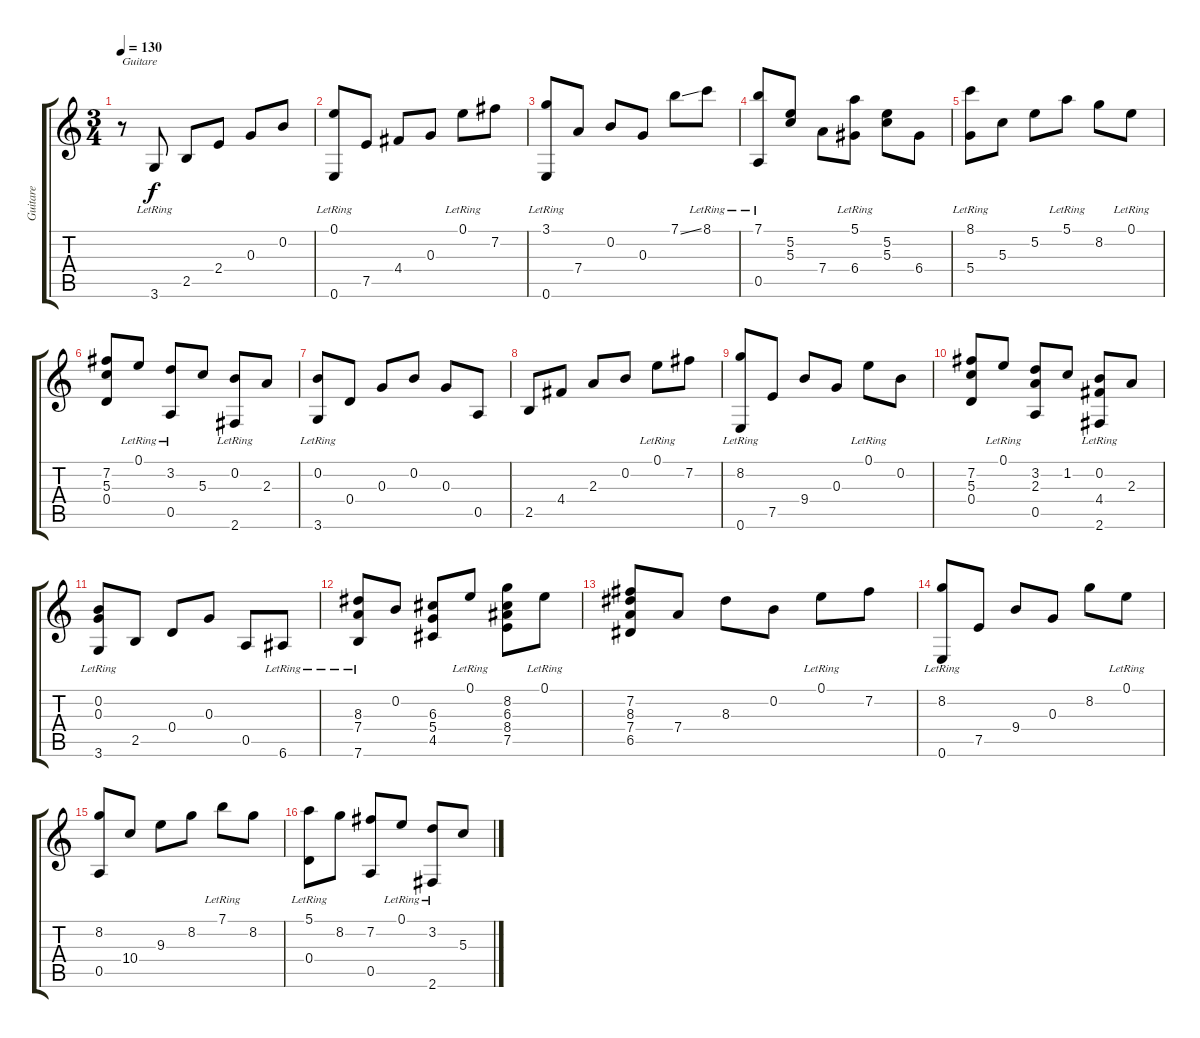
\track ("Guitare" "Guitare") {instrument acousticguitarnylon}
\staff {score tabs}
\tuning (E4 B3 G3 D3 A2 E2) {hide}
\ts (3 4)
\tempo 130
\clef g2
\ks c
r.8{txt "Guitare" dy f instrument acousticguitarnylon} 3.6{lr}.8 2.5.8 2.4.8 0.3.8 0.2.8 |
(0.1{lr} 0.6{lr}).8 7.5.8 4.4.8 0.3.8 0.1{lr}.8 7.2.8 |
(3.1{lr} 0.6{lr}).8 7.4.8 0.2.8 0.3.8 7.1{ss}.8 8.1{lr}.8 |
(7.1{lr} 0.5{lr}).8 (5.2 5.3).8 7.4.8 (5.1{lr} 6.4).8 (5.2 5.3).8 6.4.8 |
(8.1{lr} 5.4).8 5.3.8 5.2.8 5.1{lr}.8 8.2.8 0.1{lr}.8 |
(7.2 5.3 0.4).8 0.1{lr}.8 (3.2 0.5{lr}).8 5.3.8 (0.2 2.6{lr}).8 2.3.8 |
(0.2 3.6{lr}).8 0.4.8 0.3.8 0.2.8 0.3.8 0.5.8 |
2.5.8 4.4.8 2.3.8 0.2.8 0.1{lr}.8 7.2.8 |
(8.2 0.6{lr}).8 7.5.8 9.4.8 0.3.8 0.1{lr}.8 0.2.8 |
(7.2 5.3 0.4).8 0.1{lr}.8 (3.2 2.3 0.5).8 1.2.8 (0.2 4.4 2.6{lr}).8 2.3.8 |
(0.2 0.3 3.6{lr}).8 2.5.8 0.4.8 0.3.8 0.5.8 6.6{lr}.8 |
(8.3 7.4 7.6{lr}).8 0.2.8 (6.3 5.4 4.5).8 0.1{lr}.8 (8.2 6.3 8.4 7.5).8 0.1{lr}.8 |
(7.2 8.3 7.4 6.5).8 7.4.8 8.3.8 0.2.8 0.1{lr}.8 7.2.8 |
(8.2 0.6{lr}).8 7.5.8 9.4.8 0.3.8 8.2.8 0.1{lr}.8 |
(8.2 0.5).8 10.4.8 9.3.8 8.2.8 7.1{lr}.8 8.2.8 |
(5.1{lr} 0.4).8 8.2.8 (7.2 0.5).8 0.1{lr}.8 (3.2 2.6{lr}).8 5.3.8
